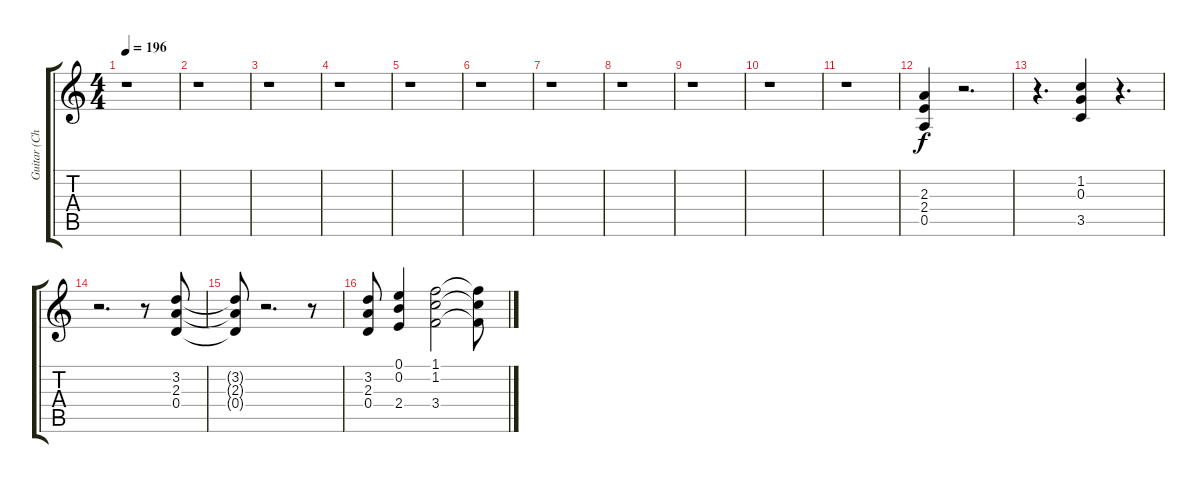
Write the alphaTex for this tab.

\track ("Guitar (Chorus)" "Guitar (Ch") {instrument overdrivenguitar}
\staff {score tabs}
\tuning (E4 B3 G3 D3 A2 E2) {hide}
\ts (4 4)
\tempo 196
\clef g2
\ks c
r.1{dy f} |
r.1 |
r.1 |
r.1 |
r.1 |
r.1 |
r.1 |
r.1 |
r.1 |
r.1 |
r.1 |
(2.3 2.4 0.5).4{volume 16} r.2{d} |
r.4{d} (1.2 0.3 3.5).4 r.4{d} |
r.2{d} r.8 (3.2 2.3 0.4).8 |
(3.2{t} 2.3{t} 0.4{t}).8 r.2{d} r.8 |
(3.2 2.3 0.4).8 (0.1 0.2 2.4).4 (1.1 1.2 3.4).2 (1.1{t} 1.2{t} 3.4{t}).8
